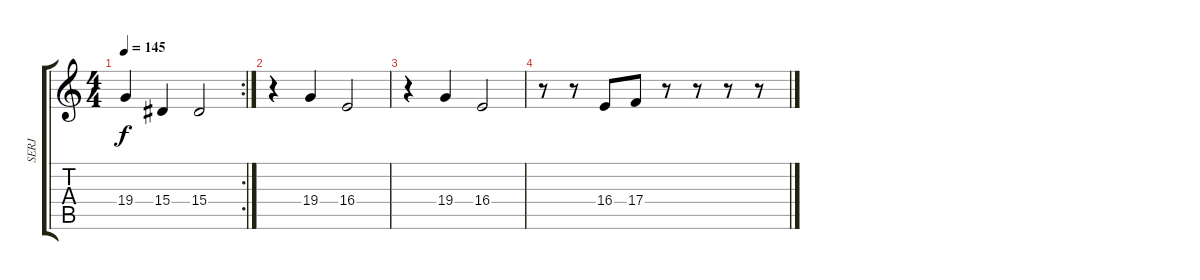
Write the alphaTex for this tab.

\track ("SERJ" "SERJ") {instrument lead2sawtooth}
\staff {score tabs}
\tuning (D4 A3 F3 C3 G2 C2) {hide}
\rc 2
\ts (4 4)
\tempo 145
\clef g2
\ks c
19.4.4{dy f} 15.4.4 15.4.2 |
r.4 19.4.4 16.4.2 |
r.4 19.4.4 16.4.2 |
r.8 r.8 16.4.8 17.4.8 r.8 r.8 r.8 r.8
